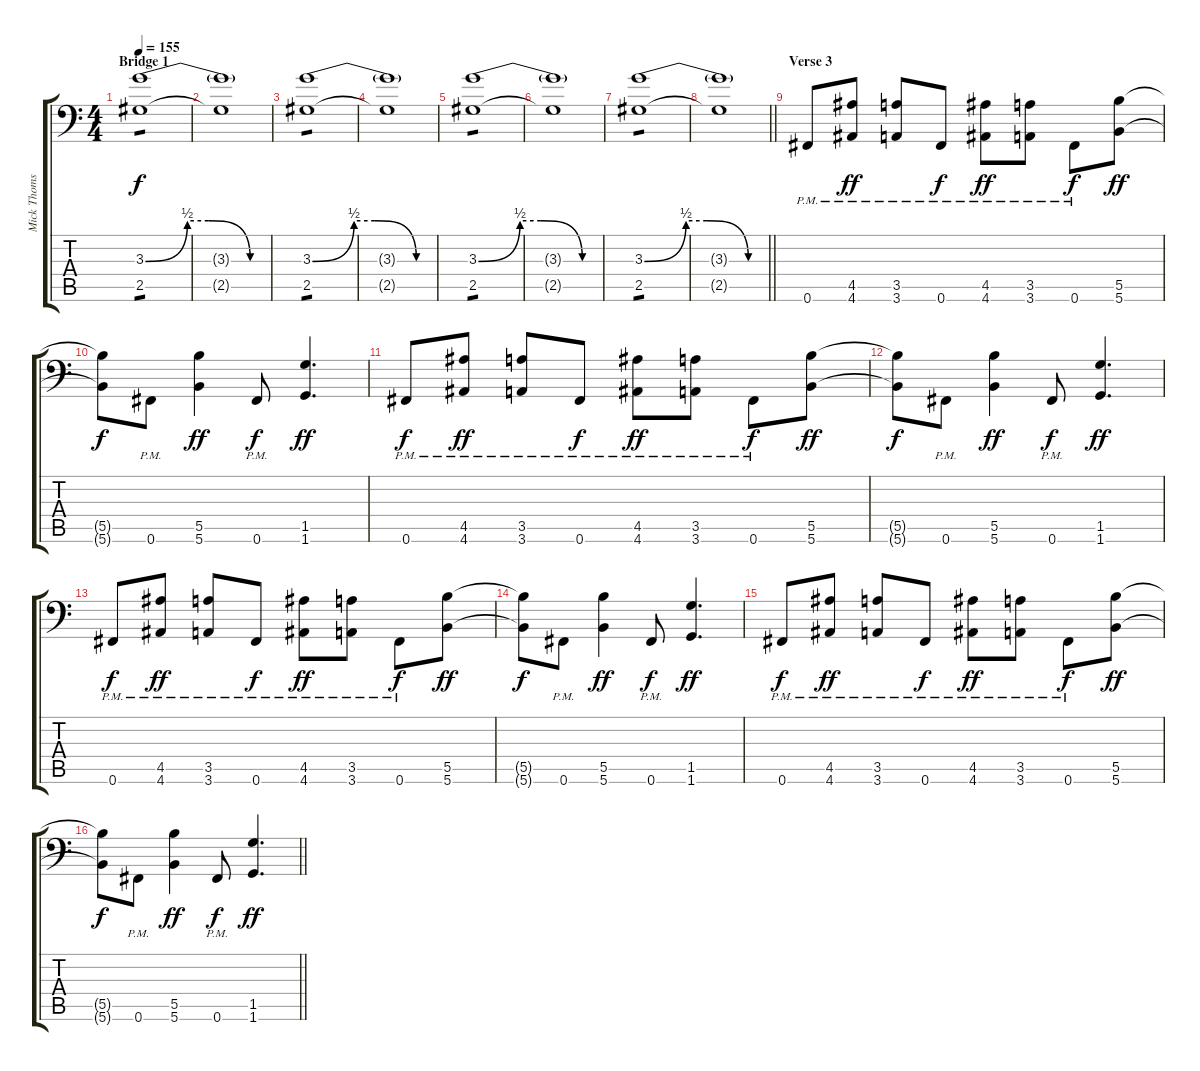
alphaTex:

\track ("Mick Thomson" "Mick Thoms") {instrument distortionguitar}
\staff {score tabs}
\tuning (Db4 Ab3 E3 B2 Gb2 Gb1) {hide}
\ts (4 4)
\section ("" "Bridge 1")
\tempo 155
\clef f4
\ks c
(3.3{be (custom 0 0 20 2 30 2 50 0 60 0)} 2.5).1{tp 1 dy f} |
(3.3{t} 2.5{t}).1 |
(3.3{be (custom 0 0 20 2 30 2 50 0 60 0)} 2.5).1{tp 1} |
(3.3{t} 2.5{t}).1 |
(3.3{be (custom 0 0 20 2 30 2 50 0 60 0)} 2.5).1{tp 1} |
(3.3{t} 2.5{t}).1 |
(3.3{be (custom 0 0 20 2 30 2 50 0 60 0)} 2.5).1{tp 1} |
\barLineRight lightlight
(3.3{t} 2.5{t}).1 |
\section ("" "Verse 3")
0.6{pm}.8 (4.5{pm} 4.6{pm}).8{dy ff} (3.5{pm} 3.6{pm}).8 0.6{pm}.8{dy f} (4.5{pm} 4.6{pm}).8{dy ff} (3.5{pm} 3.6{pm}).8 0.6{pm}.8{dy f} (5.5 5.6).8{dy ff} |
(5.5{t} 5.6{t}).8{dy f} 0.6{pm}.8 (5.5 5.6).4{dy ff} 0.6{pm}.8{dy f} (1.5 1.6).4{d dy ff} |
0.6{pm}.8{dy f} (4.5{pm} 4.6{pm}).8{dy ff} (3.5{pm} 3.6{pm}).8 0.6{pm}.8{dy f} (4.5{pm} 4.6{pm}).8{dy ff} (3.5{pm} 3.6{pm}).8 0.6{pm}.8{dy f} (5.5 5.6).8{dy ff} |
(5.5{t} 5.6{t}).8{dy f} 0.6{pm}.8 (5.5 5.6).4{dy ff} 0.6{pm}.8{dy f} (1.5 1.6).4{d dy ff} |
0.6{pm}.8{dy f} (4.5{pm} 4.6{pm}).8{dy ff} (3.5{pm} 3.6{pm}).8 0.6{pm}.8{dy f} (4.5{pm} 4.6{pm}).8{dy ff} (3.5{pm} 3.6{pm}).8 0.6{pm}.8{dy f} (5.5 5.6).8{dy ff} |
(5.5{t} 5.6{t}).8{dy f} 0.6{pm}.8 (5.5 5.6).4{dy ff} 0.6{pm}.8{dy f} (1.5 1.6).4{d dy ff} |
0.6{pm}.8{dy f} (4.5{pm} 4.6{pm}).8{dy ff} (3.5{pm} 3.6{pm}).8 0.6{pm}.8{dy f} (4.5{pm} 4.6{pm}).8{dy ff} (3.5{pm} 3.6{pm}).8 0.6{pm}.8{dy f} (5.5 5.6).8{dy ff} |
\barLineRight lightlight
(5.5{t} 5.6{t}).8{dy f} 0.6{pm}.8 (5.5 5.6).4{dy ff} 0.6{pm}.8{dy f} (1.5 1.6).4{d dy ff}
